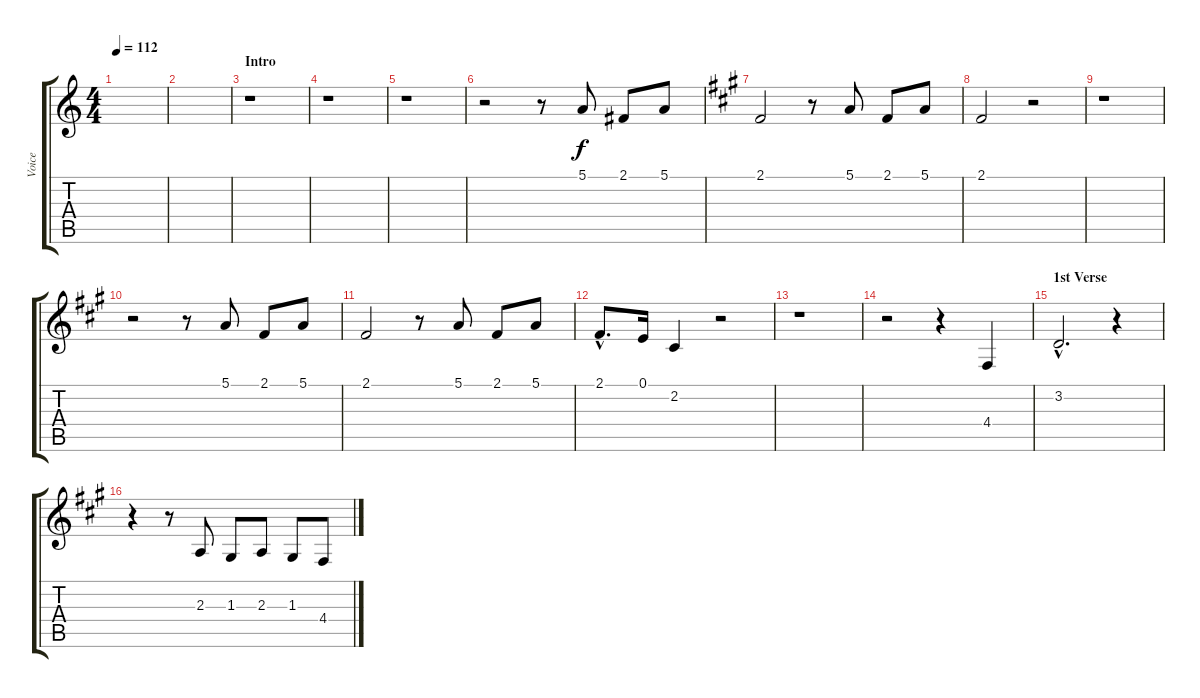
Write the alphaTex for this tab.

\track ("Voice" "Voice") {instrument lead5charang}
\staff {score tabs}
\tuning (E4 B3 G3 D3 A2 E2) {hide}
\ts (4 4)
\tempo 112
\clef g2
\ks c
|
|
\section ("" "Intro")
r.1 |
r.1 |
r.1 |
r.2 r.8 5.1.8 2.1.8 5.1.8 |
\ks a
2.1.2 r.8 5.1.8 2.1.8 5.1.8 |
2.1.2 r.2 |
r.1 |
r.2 r.8 5.1.8 2.1.8 5.1.8 |
2.1.2 r.8 5.1.8 2.1.8 5.1.8 |
2.1{hac}.8{d} 0.1.16 2.2.4 r.2 |
r.1 |
r.2 r.4 4.4.4 |
\section ("" "1st Verse")
3.2{hac}.2{d} r.4 |
r.4 r.8 2.3.8 1.3.8 2.3.8 1.3.8 4.4.8
